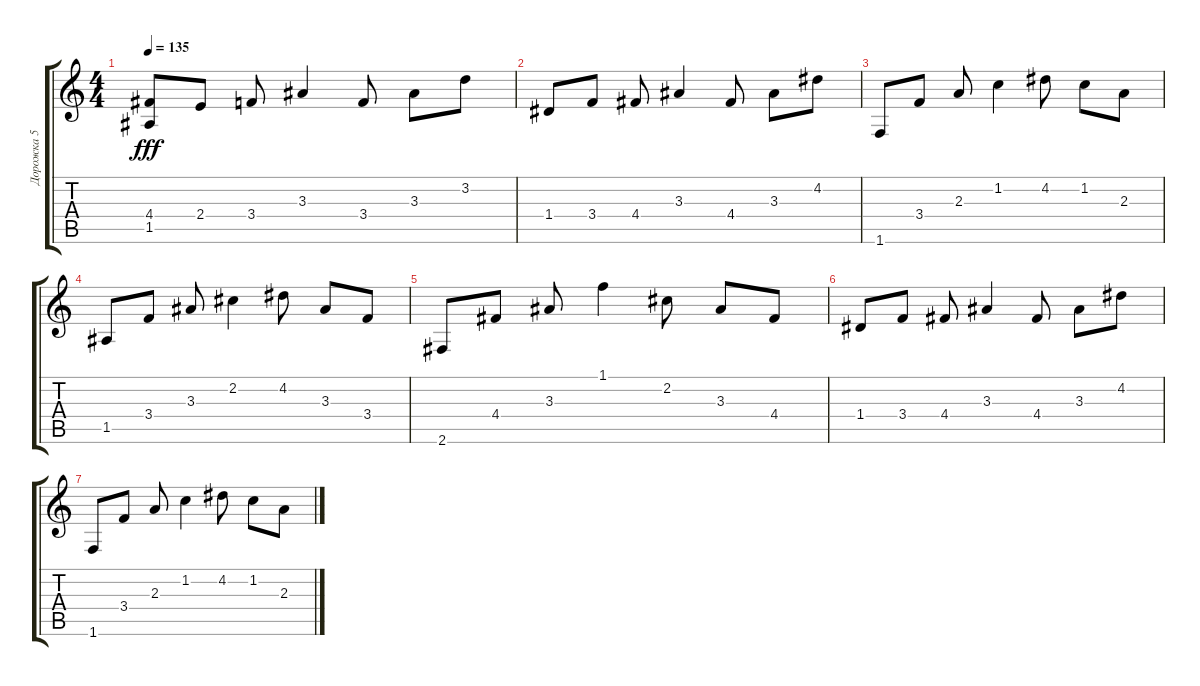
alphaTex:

\track ("Дорожка 5" "Дорожка 5") {instrument acousticguitarsteel}
\staff {score tabs}
\tuning (E4 B3 G3 D3 A2 E2) {hide}
\ts (4 4)
\tempo 135
\clef g2
\ks c
(4.4{t} 1.5).8{dy fff} 2.4.8 3.4.8 3.3.4 3.4.8 3.3.8 3.2.8 |
1.4.8 3.4.8 4.4.8 3.3.4 4.4.8 3.3.8 4.2.8 |
1.6.8 3.4.8 2.3.8 1.2.4 4.2.8 1.2.8 2.3.8 |
1.5.8 3.4.8 3.3.8 2.2.4 4.2.8 3.3.8 3.4.8 |
2.6.8 4.4.8 3.3.8 1.1.4 2.2.8 3.3.8 4.4.8 |
1.4.8 3.4.8 4.4.8 3.3.4 4.4.8 3.3.8 4.2.8 |
1.6.8 3.4.8 2.3.8 1.2.4 4.2.8 1.2.8 2.3.8
